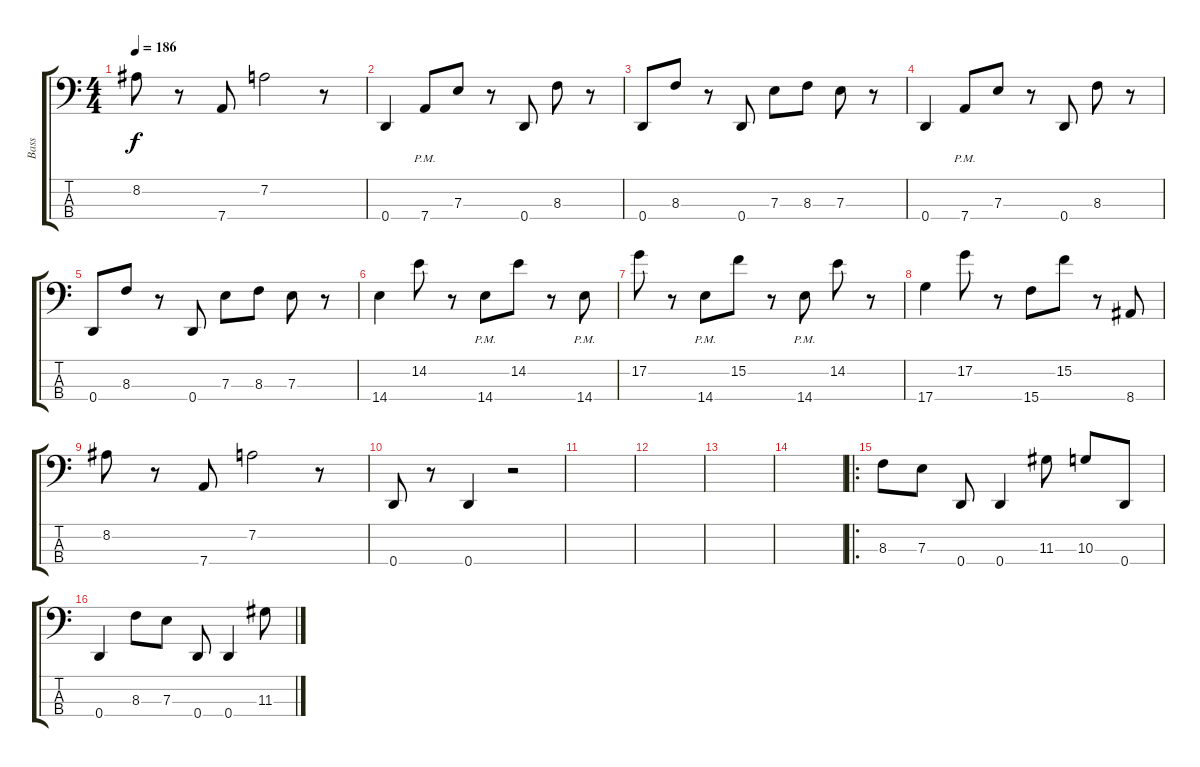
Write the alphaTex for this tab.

\track ("Bass" "Bass") {instrument electricbassfinger}
\staff {score tabs}
\tuning (G2 D2 A1 D1) {hide}
\ts (4 4)
\tempo 186
\clef f4
\ks c
8.2.8{dy f} r.8 7.4.8 7.2.2 r.8 |
0.4.4 7.4{pm}.8 7.3.8 r.8 0.4.8 8.3.8 r.8 |
0.4.8 8.3.8 r.8 0.4.8 7.3.8 8.3.8 7.3.8 r.8 |
0.4.4 7.4{pm}.8 7.3.8 r.8 0.4.8 8.3.8 r.8 |
0.4.8 8.3.8 r.8 0.4.8 7.3.8 8.3.8 7.3.8 r.8 |
14.4.4 14.2.8 r.8 14.4{pm}.8 14.2.8 r.8 14.4{pm}.8 |
17.2.8 r.8 14.4{pm}.8 15.2.8 r.8 14.4{pm}.8 14.2.8 r.8 |
17.4.4 17.2.8 r.8 15.4.8 15.2.8 r.8 8.4.8 |
8.2.8 r.8 7.4.8 7.2.2 r.8 |
0.4.8 r.8 0.4.4 r.2 |
|
|
|
|
\ro
8.3.8 7.3.8 0.4.8 0.4.4 11.3.8 10.3.8 0.4.8 |
0.4.4 8.3.8 7.3.8 0.4.8 0.4.4 11.3.8
